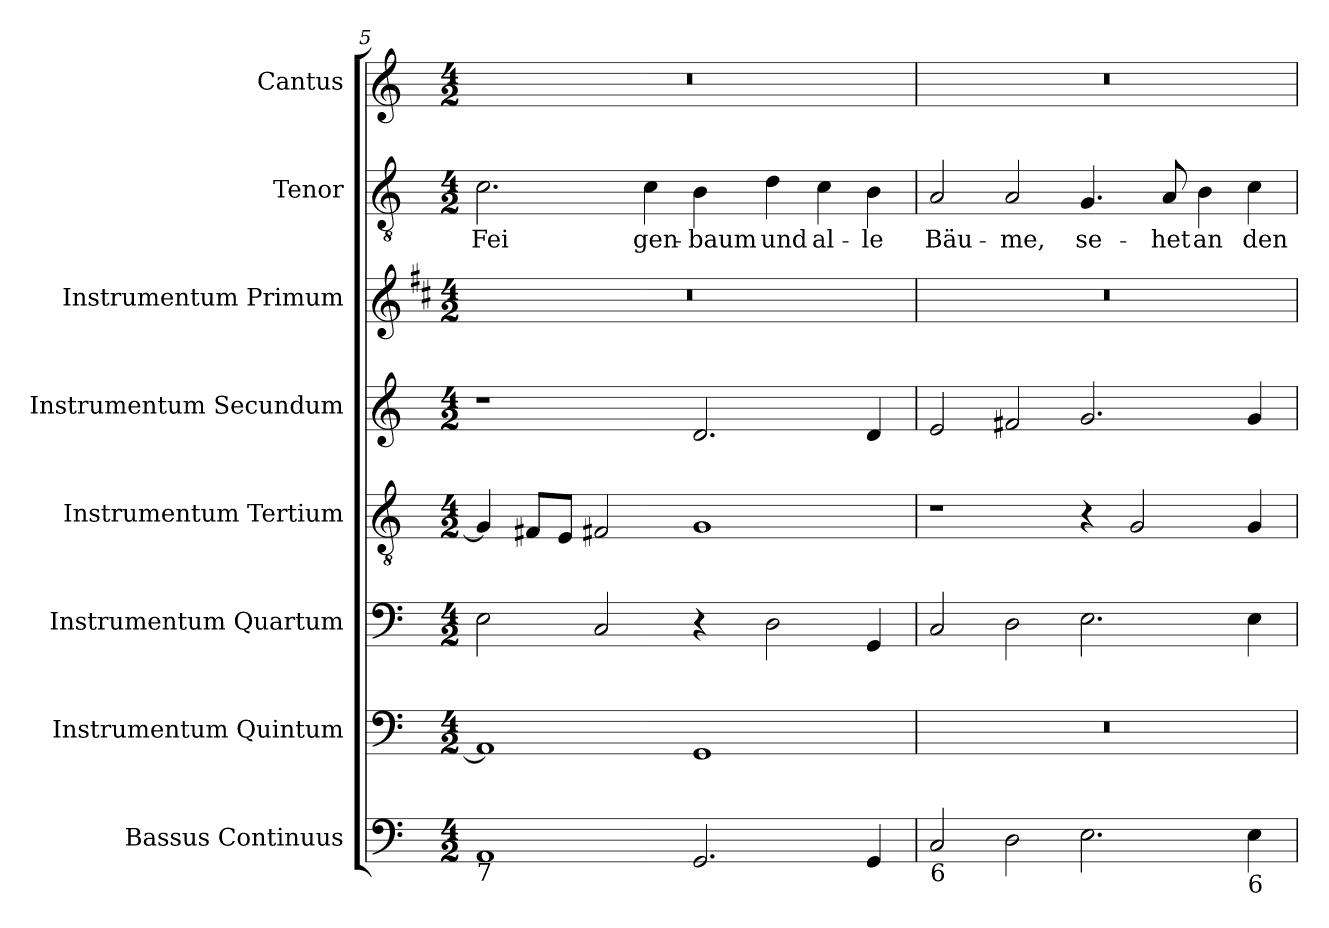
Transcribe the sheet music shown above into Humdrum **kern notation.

**kern	**kern	**kern	**kern	**kern	**kern	**kern	**text	**kern
*part8	*part7	*part6	*part5	*part4	*part3	*part2	*part2	*part1
*staff8	*staff7	*staff6	*staff5	*staff4	*staff3	*staff2	*staff2	*staff1
*I"Bassus Continuus	*I"Instrumentum Quintum	*I"Instrumentum Quartum	*I"Instrumentum Tertium	*I"Instrumentum Secundum	*I"Instrumentum Primum	*I"Tenor	*	*I"Cantus
*I'Bsn	*	*	*	*	*	*	*	*
!!LO:LB:g=z
*clefF4	*clefF4	*clefF4	*clefGv2	*clefG2	*clefG2	*clefGv2	*	*clefG2
*	*	*	*	*	*ITrd1c2	*	*	*
*k[]	*k[]	*k[]	*k[]	*k[]	*k[]	*k[]	*	*k[]
*C:	*C:	*C:	*C:	*C:	*C:	*C:	*	*C:
*M4/2	*M4/2	*M4/2	*M4/2	*M4/2	*M4/2	*M4/2	*	*M4/2
=5	=5	=5	=5	=5	=5	=5	=5	=5
!LO:TX:b:t=7	!	!	!	!	!	!	!	!
!	!	!	!	!	!	!	!LO:LY:b	!
1AA	1AA]	2E	4G]	1r	0r	2.c	Fei	0r
.	.	.	8F#XL	.	.	.	.	.
.	.	.	8EJ	.	.	.	.	.
.	.	2C	2F#X	.	.	.	.	.
!	!	!	!	!	!	!	!LO:LY:b	!
.	.	.	.	.	.	4c	gen-	.
!	!	!	!	!	!	!	!LO:LY:b	!
2.GG	1GG	4r	1G	2.d	.	4B	-baum	.
!	!	!	!	!	!	!	!LO:LY:b	!
.	.	2D	.	.	.	4d	und	.
!	!	!	!	!	!	!	!LO:LY:b	!
.	.	.	.	.	.	4c	al-	.
!	!	!	!	!	!	!	!LO:LY:b	!
4GG	.	4GG	.	4d	.	4B	-le	.
=6	=6	=6	=6	=6	=6	=6	=6	=6
!LO:TX:b:t=6	!	!	!	!	!	!	!	!
!	!	!	!	!	!	!	!LO:LY:b	!
2C	0r	2C	1r	2e	0r	2A	Bäu-	0r
!	!	!	!	!	!	!	!LO:LY:b	!
2D	.	2D	.	2f#X	.	2A	-me,	.
!	!	!	!	!	!	!	!LO:LY:b	!
2.E	.	2.E	4r	2.g	.	4.G	se-	.
.	.	.	2G	.	.	.	.	.
!	!	!	!	!	!	!	!LO:LY:b	!
.	.	.	.	.	.	8A	-het	.
!	!	!	!	!	!	!	!LO:LY:b	!
.	.	.	.	.	.	4B	an	.
!LO:TX:b:t=6	!	!	!	!	!	!	!	!
!	!	!	!	!	!	!	!LO:LY:b	!
4E	.	4E	4G	4g	.	4c	den	.
=	=	=	=	=	=	=	=	=
*-	*-	*-	*-	*-	*-	*-	*-	*-
